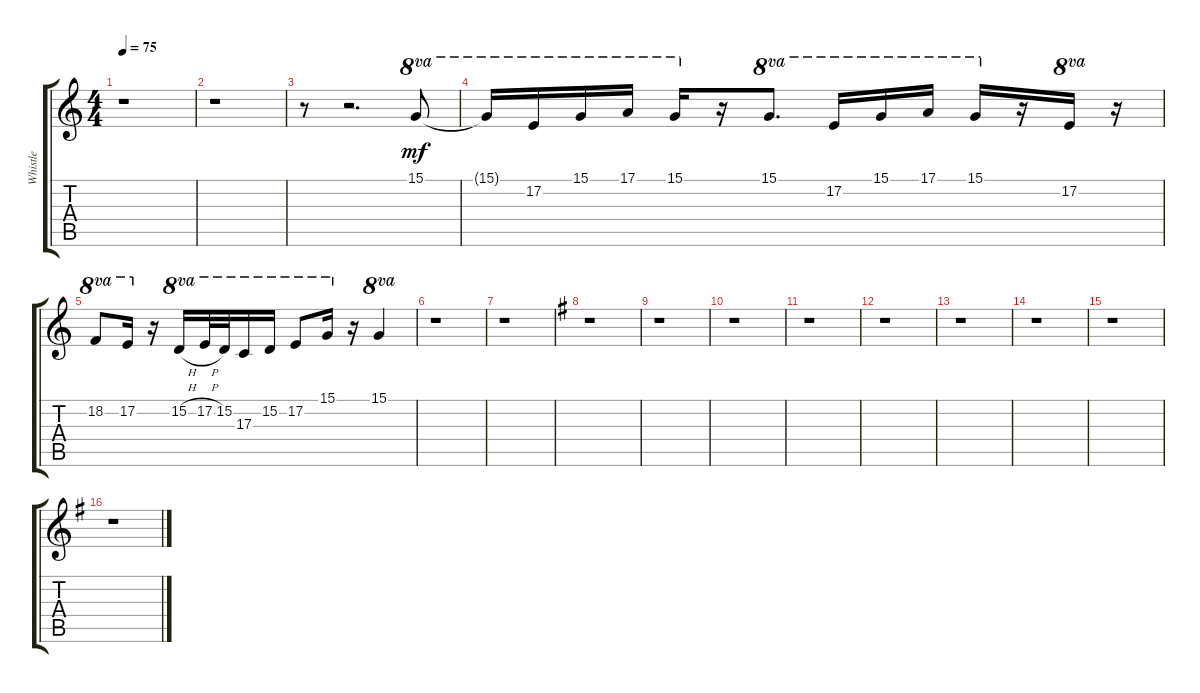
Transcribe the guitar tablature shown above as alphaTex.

\track ("Whistle" "Whistle") {instrument clarinet}
\staff {score tabs}
\tuning (E4 B3 G3 D3 A2 E2) {hide}
\ts (4 4)
\tempo 75
\clef g2
\ks c
r.1{dy mf} |
r.1 |
r.8 r.2{d} 15.1.8{ot 8va} |
15.1{t}.16{ot 8va} 17.2.16{ot 8va} 15.1.16{ot 8va} 17.1.16{ot 8va} 15.1.16{ot 8va} r.16 15.1.8{d ot 8va} 17.2.16{ot 8va} 15.1.16{ot 8va} 17.1.16{ot 8va} 15.1.16{ot 8va} r.16 17.2.16{ot 8va} r.16 |
18.2.8{ot 8va} 17.2.16{ot 8va} r.16 15.2{h}.16{ot 8va} 17.2{h}.32{ot 8va} 15.2.32{ot 8va} 17.3.16{ot 8va} 15.2.16{ot 8va} 17.2.8{ot 8va} 15.1.16{ot 8va} r.16 15.1.4{ot 8va} |
r.1 |
r.1 |
\ks g
r.1 |
r.1 |
r.1 |
r.1 |
r.1 |
r.1 |
r.1 |
r.1 |
r.1
